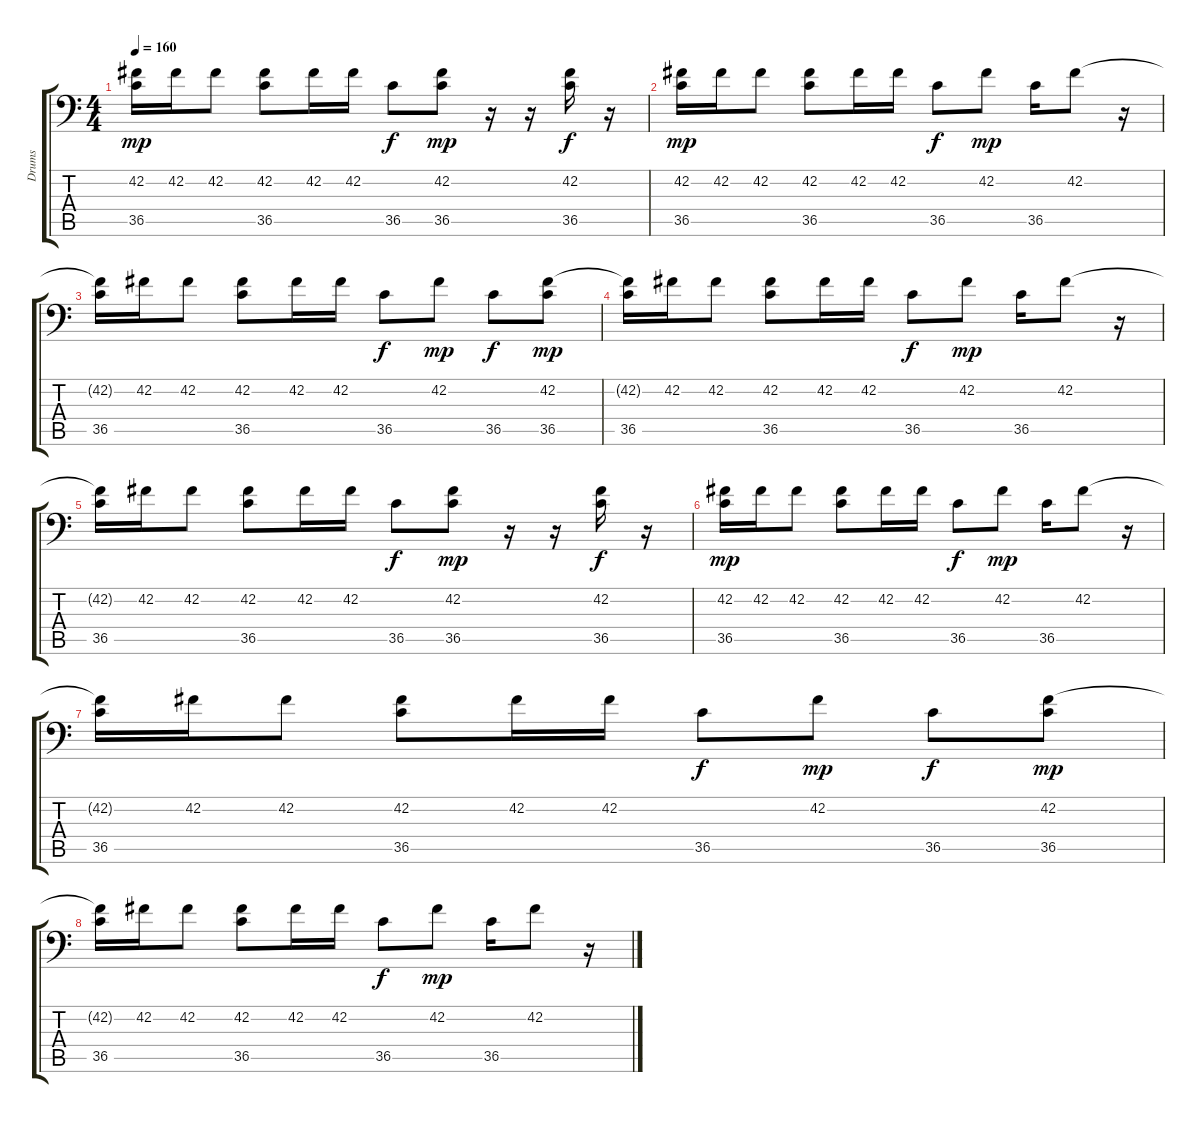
\track ("Drums" "Drums") {instrument acousticgrandpiano}
\staff {score tabs}
\tuning (C-1 C-1 C-1 C-1 C-1 C-1) {hide}
\ts (4 4)
\tempo 160
\clef f4
\ks c
(42.2{t} 36.5).16{dy mp} 42.2.16 42.2.8 (42.2 36.5).8 42.2.16 42.2.16 36.5.8{dy f} (42.2 36.5).8{dy mp} r.16 r.16 (42.2 36.5).16{dy f} r.16 |
(42.2 36.5).16{dy mp} 42.2.16 42.2.8 (42.2 36.5).8 42.2.16 42.2.16 36.5.8{dy f} 42.2.8{dy mp} 36.5.16 42.2.8 r.16 |
(42.2{t} 36.5).16 42.2.16 42.2.8 (42.2 36.5).8 42.2.16 42.2.16 36.5.8{dy f} 42.2.8{dy mp} 36.5.8{dy f} (42.2 36.5).8{dy mp} |
(42.2{t} 36.5).16 42.2.16 42.2.8 (42.2 36.5).8 42.2.16 42.2.16 36.5.8{dy f} 42.2.8{dy mp} 36.5.16 42.2.8 r.16 |
(42.2{t} 36.5).16 42.2.16 42.2.8 (42.2 36.5).8 42.2.16 42.2.16 36.5.8{dy f} (42.2 36.5).8{dy mp} r.16 r.16 (42.2 36.5).16{dy f} r.16 |
(42.2 36.5).16{dy mp} 42.2.16 42.2.8 (42.2 36.5).8 42.2.16 42.2.16 36.5.8{dy f} 42.2.8{dy mp} 36.5.16 42.2.8 r.16 |
(42.2{t} 36.5).16 42.2.16 42.2.8 (42.2 36.5).8 42.2.16 42.2.16 36.5.8{dy f} 42.2.8{dy mp} 36.5.8{dy f} (42.2 36.5).8{dy mp} |
(42.2{t} 36.5).16 42.2.16 42.2.8 (42.2 36.5).8 42.2.16 42.2.16 36.5.8{dy f} 42.2.8{dy mp} 36.5.16 42.2.8 r.16
